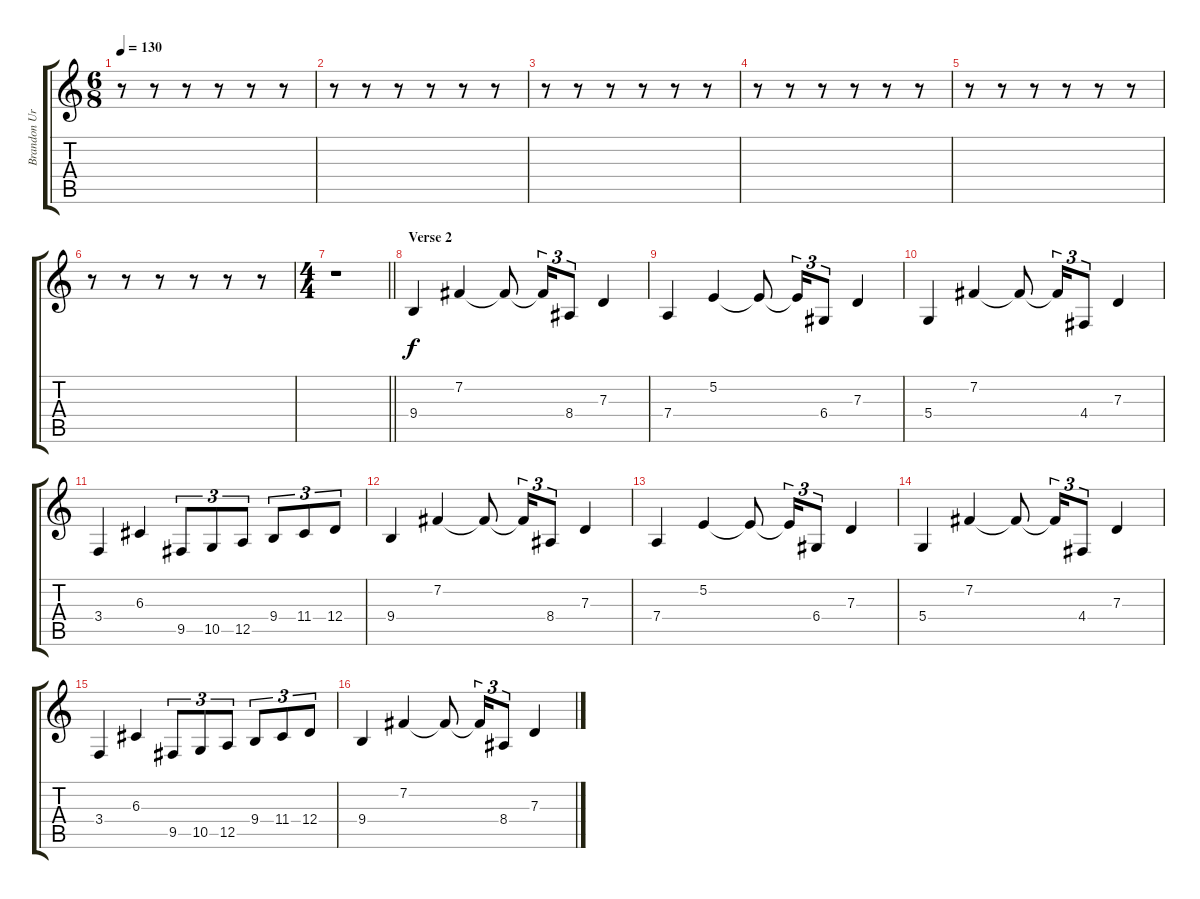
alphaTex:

\track ("Brandon Urie (Keyboard)" "Brandon Ur") {instrument accordion}
\staff {score tabs}
\tuning (E4 B3 G3 D3 A2 E2) {hide}
\ts (6 8)
\tempo 130
\clef g2
\ks c
r.8{dy f} r.8 r.8 r.8 r.8 r.8 |
r.8 r.8 r.8 r.8 r.8 r.8 |
r.8 r.8 r.8 r.8 r.8 r.8 |
r.8 r.8 r.8 r.8 r.8 r.8 |
r.8 r.8 r.8 r.8 r.8 r.8 |
r.8 r.8 r.8 r.8 r.8 r.8 |
\ts (4 4)
\barLineRight lightlight
r.1 |
\section ("" "Verse 2")
9.4.4{volume 11 instrument accordion} 7.2.4 7.2{t}.8 7.2{t}.16{tu (3 2)} 8.4.8{tu (3 2)} 7.3.4 |
7.4.4 5.2.4 5.2{t}.8 5.2{t}.16{tu (3 2)} 6.4.8{tu (3 2)} 7.3.4 |
5.4.4 7.2.4 7.2{t}.8 7.2{t}.16{tu (3 2)} 4.4.8{tu (3 2)} 7.3.4 |
3.4.4 6.3.4 9.5.8{tu (3 2)} 10.5.8{tu (3 2)} 12.5.8{tu (3 2)} 9.4.8{tu (3 2)} 11.4.8{tu (3 2)} 12.4.8{tu (3 2)} |
9.4.4 7.2.4 7.2{t}.8 7.2{t}.16{tu (3 2)} 8.4.8{tu (3 2)} 7.3.4 |
7.4.4 5.2.4 5.2{t}.8 5.2{t}.16{tu (3 2)} 6.4.8{tu (3 2)} 7.3.4 |
5.4.4 7.2.4 7.2{t}.8 7.2{t}.16{tu (3 2)} 4.4.8{tu (3 2)} 7.3.4 |
3.4.4 6.3.4 9.5.8{tu (3 2)} 10.5.8{tu (3 2)} 12.5.8{tu (3 2)} 9.4.8{tu (3 2)} 11.4.8{tu (3 2)} 12.4.8{tu (3 2)} |
9.4.4 7.2.4 7.2{t}.8 7.2{t}.16{tu (3 2)} 8.4.8{tu (3 2)} 7.3.4
